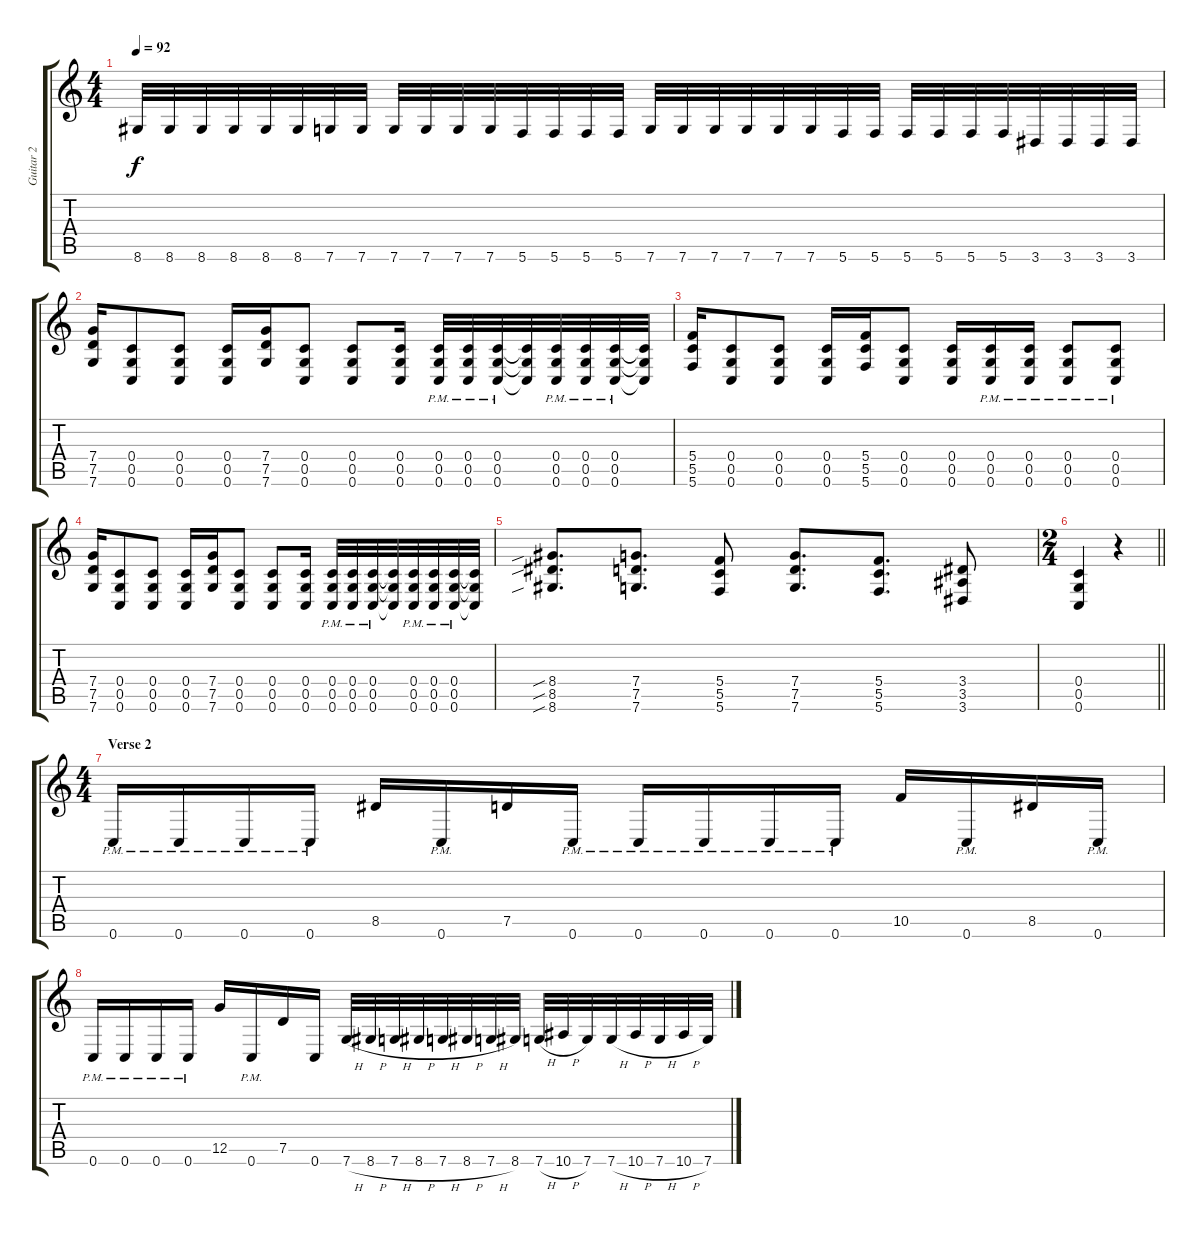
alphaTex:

\track ("Guitar 2" "Guitar 2") {instrument distortionguitar}
\staff {score tabs}
\tuning (D4 A3 F3 C3 G2 C2) {hide}
\ts (4 4)
\tempo 92
\clef g2
\ks c
8.6.32{dy f} 8.6.32 8.6.32 8.6.32 8.6.32 8.6.32 7.6.32 7.6.32 7.6.32 7.6.32 7.6.32 7.6.32 5.6.32 5.6.32 5.6.32 5.6.32 7.6.32 7.6.32 7.6.32 7.6.32 7.6.32 7.6.32 5.6.32 5.6.32 5.6.32 5.6.32 5.6.32 5.6.32 3.6.32 3.6.32 3.6.32 3.6.32 |
(7.4 7.5 7.6).16 (0.4 0.5 0.6).8 (0.4 0.5 0.6).8 (0.4 0.5 0.6).16 (7.4 7.5 7.6).16 (0.4 0.5 0.6).8 (0.4 0.5 0.6).8 (0.4 0.5 0.6).16 (0.4{pm} 0.5{pm} 0.6{pm}).32 (0.4{pm} 0.5{pm} 0.6{pm}).32 (0.4{pm} 0.5{pm} 0.6{pm}).32 (0.4{t} 0.5{t} 0.6{t}).32 (0.4{pm} 0.5{pm} 0.6{pm}).32 (0.4{pm} 0.5{pm} 0.6{pm}).32 (0.4{pm} 0.5{pm} 0.6{pm}).32 (0.4{t} 0.5{t} 0.6{t}).32 |
(5.4 5.5 5.6).16 (0.4 0.5 0.6).8 (0.4 0.5 0.6).8 (0.4 0.5 0.6).16 (5.4 5.5 5.6).16 (0.4 0.5 0.6).8 (0.4 0.5 0.6).16 (0.4{pm} 0.5{pm} 0.6{pm}).16 (0.4{pm} 0.5{pm} 0.6{pm}).16 (0.4{pm} 0.5{pm} 0.6{pm}).8 (0.4{pm} 0.5 0.6{pm}).8 |
(7.4 7.5 7.6).16 (0.4 0.5 0.6).8 (0.4 0.5 0.6).8 (0.4 0.5 0.6).16 (7.4 7.5 7.6).16 (0.4 0.5 0.6).8 (0.4 0.5 0.6).8 (0.4 0.5 0.6).16 (0.4{pm} 0.5{pm} 0.6{pm}).32 (0.4{pm} 0.5{pm} 0.6{pm}).32 (0.4{pm} 0.5{pm} 0.6{pm}).32 (0.4{t} 0.5{t} 0.6{t}).32 (0.4{pm} 0.5{pm} 0.6{pm}).32 (0.4{pm} 0.5{pm} 0.6{pm}).32 (0.4{pm} 0.5{pm} 0.6{pm}).32 (0.4{t} 0.5{t} 0.6{t}).32 |
(8.4{sib} 8.5{sib} 8.6{sib}).8{d} (7.4 7.5 7.6).8{d} (5.4 5.5 5.6).8 (7.4 7.5 7.6).8{d} (5.4 5.5 5.6).8{d} (3.4 3.5 3.6).8 |
\ts (2 4)
\barLineRight lightlight
(0.4 0.5 0.6).4 r.4 |
\ts (4 4)
\section ("" "Verse 2")
0.6{pm}.16 0.6{pm}.16 0.6{pm}.16 0.6{pm}.16 8.5.16 0.6{pm}.16 7.5.16 0.6{pm}.16 0.6{pm}.16 0.6{pm}.16 0.6{pm}.16 0.6{pm}.16 10.5.16 0.6{pm}.16 8.5.16 0.6{pm}.16 |
0.6{pm}.16 0.6{pm}.16 0.6{pm}.16 0.6{pm}.16 12.5.16 0.6{pm}.16 7.5.16 0.6.16 7.6{h}.32 8.6{h}.32 7.6{h}.32 8.6{h}.32 7.6{h}.32 8.6{h}.32 7.6{h}.32 8.6.32 7.6{h}.32 10.6{h}.32 7.6.32 7.6{h}.32 10.6{h}.32 7.6{h}.32 10.6{h}.32 7.6.32
